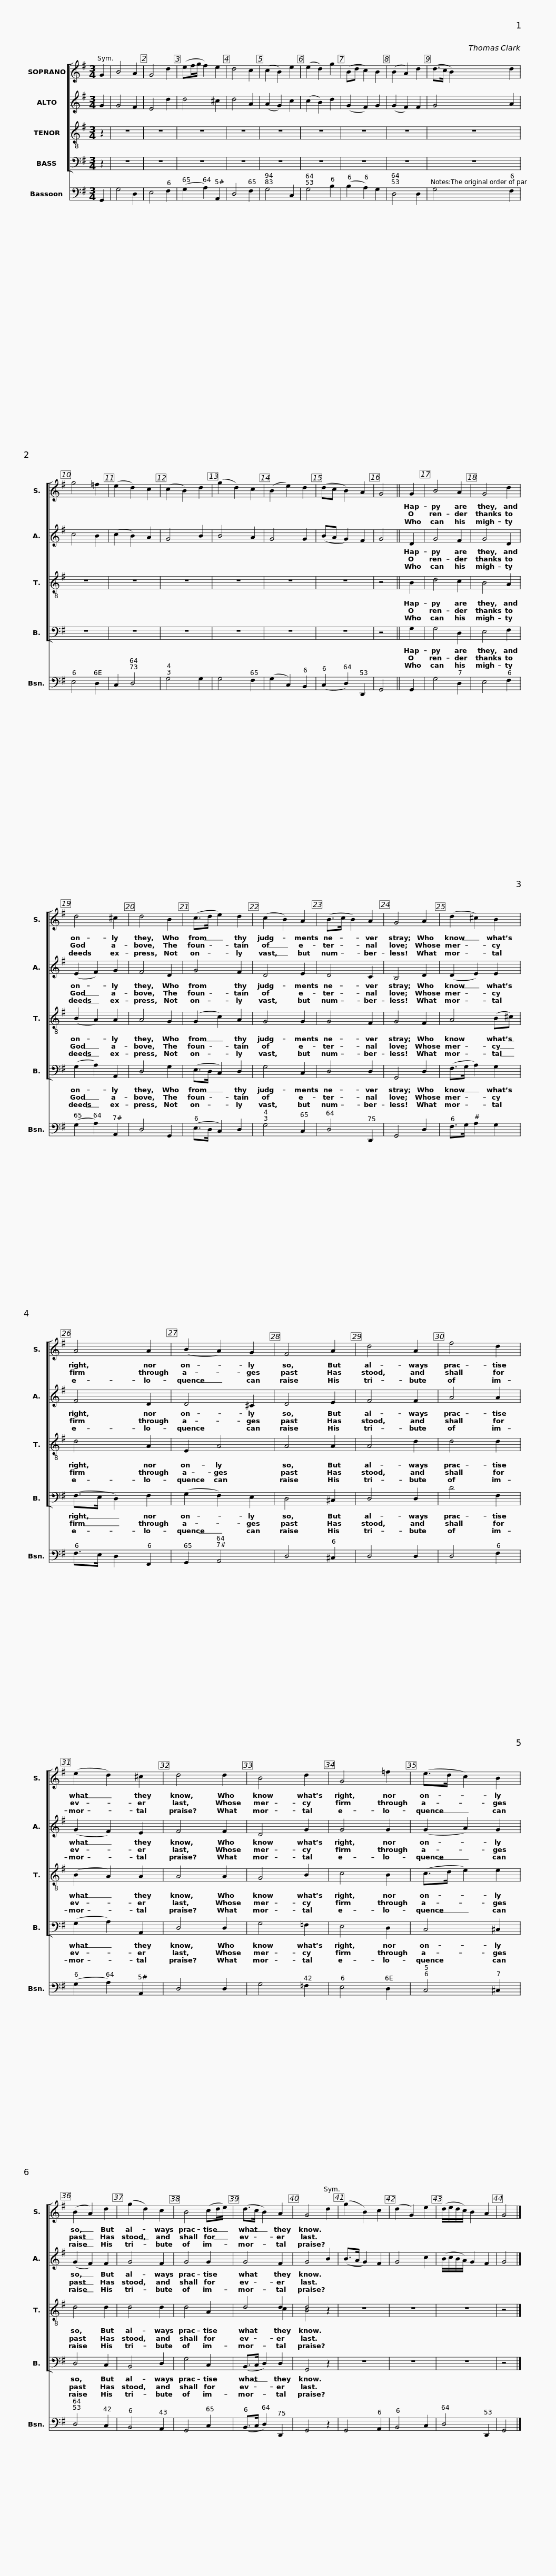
X:1
%%score [ 1 2 ( 3 4 ) 5 ] 6
L:1/8
M:3/4
I:linebreak $
K:G
V:1 treble
V:2 treble
V:3 treble-8 transpose=-12
V:4 treble-8 transpose="-12 "
V:5 bass
V:6 bass
V:1
 G2 | B4 A2 | G4 d2 | (ef/g/ f2) e2 | d4 c2 | %5
 (c2 B2) e2 | (e2 d2) g2 | (Bd c2) B2 | (B2 A2) d2 |$ (d>c B2) d2 | %10
 g4 =f2 | (e2 d2) c2 | (c2 B2) d2 | (g2 d2) c2 | (B2 e2) d2 | %15
 (dc B2) A2 | G4 ||$ G2 | B4 A2 | G4 d2 | %20
 d4 ^c2 | d4 B2 | (c>d e2) d2 | (c2 B2) A2 | (B>c B2) A2 |$ %25
 G4 A2 |$ (d2 ^c2) B2 | A4 A2 | (B2 A2) G2 | F4 A2 | %30
 d4 A2 | f4 d2 |$ (e2 d2) ^c2 | d4 d2 |$ B4 d2 | %35
 G4 =f2 | (e>d c2) B2 | (B2 A2) d2 | (g2 d2) c2 | B4 (cd/e/) |$ %40
 (d>c B2) A2 | G4 d2 |$ (g2 B2) c2 | (d2 G2) e2 | (d/e/d/c/) B2 A2 | %45
 G4 |] %46
V:2
 G2 | G4 F2 | E4 d2 | d4 ^c2 | d4 A2 | %5
 (A2 G2) c2 | (c2 B2) d2 | (G2 F2) G2 | (G2 F2) F2 |$ G4 A2 | %10
 c4 B2 | (c2 B2) A2 | G4 B2 | B4 A2 | G4 G2 | %15
 (BA G2) F2 | G4 ||$ D2 | G4 F2 | G4 D2 | %20
 (E2 F2) G2 | F4 D2 | G4 F2 | D4 E2 | D4 C2 |$ %25
 B,4 D2 |$ (D2 E2) E2 | F4 D2 | D4 ^C2 | D4 E2 | %30
 F4 F2 | A4 A2 |$ (G2 F2) E2 | F4 F2 |$ D4 G2 | %35
 G4 G2 | (G2 A2) G2 | (G2 F2) F2 | G4 F2 | G4 G2 |$ %40
 G4 F2 | G4 B2 |$ (B>A G2) F2 | G4 c2 | (B/c/B/A/) G2 F2 | %45
 G4 |] %46
V:3
 z2 | z6 | z6 | z6 | z6 | %5
 z6 | z6 | z6 | z6 |$ z6 | %10
 z6 | z6 | z6 | z6 | z6 | %15
 z6 | z4 ||$ B2 | d4 c2 | B4 A2 | %20
 (B2 A2) A2 | A4 G2 | (G2 c2) A2 | G4 G2 | G4 F2 |$ %25
 G4 F2 |$ A4 (B^c) | d4 A2 | E2 A4 | A4 A2 | %30
 A4 d2 | d4 d2 |$ (B2 A2) A2 | A4 A2 |$ G4 B2 | %35
 c4 B2 | (c>d e2) e2 | d4 d2 | d4 d2 | d4 A2 |$ %40
 d4 d2 | d4 z2 |$ z6 | z6 | z6 | %45
 z4 |] %46
V:4
 x2 | x6 | x6 | x6 | x6 | %5
 x6 | x6 | x6 | x6 |$ x6 | %10
 x6 | x6 | x6 | x6 | x6 | %15
 x6 | x4 ||$ x2 | x6 | x6 | %20
 x6 | x6 | x6 | x6 | x6 |$ %25
 x6 |$ x6 | x6 | x6 | x6 | %30
 x6 | x6 |$ x6 | x6 |$ x6 | %35
 x6 | x6 | x6 | x6 | x6 |$ %40
 x4 c2 | B4 x2 |$ x6 | x6 | x6 | %45
 x4 |] %46
V:5
 z2 | z6 | z6 | z6 | z6 | %5
 z6 | z6 | z6 | z6 |$ z6 | %10
 z6 | z6 | z6 | z6 | z6 | %15
 z6 | z4 ||$ G,2 | G,4 D,2 | E,4 F,2 | %20
 (G,2 A,2) A,,2 | D,4 G,2 | (E,>D, C,2) D,2 | G,4 C,2 | D,4 D,2 |$ %25
 G,,4 D,2 |$ (F,>G, A,2) G,2 | (F,>E, D,2) F,2 | (G,2 F,2) E,2 | D,4 ^C,2 | %30
 D,4 D,2 | D4 F,2 |$ (G,2 A,2) A,,2 | D,4 D,2 |$ G,4 =F,2 | %35
 E,4 D,2 | C,4 ^C,2 | D,4 C,2 | B,,4 D,2 | G,4 C,2 |$ %40
 (B,,>C, D,2) D,2 | G,,4 z2 |$ z6 | z6 | z6 | %45
 z4 |] %46
V:6
 G,,2 | G,4 D,2 | E,4 F,2 | (G,2 A,2) A,,2 | D,4 F,2 | %5
 G,4 C,2 | G,4 B,2 | (B,2 A,2) G,2 | D,4 D,2 |$ G,4 F,2 | %10
 E,4 D,2 | C,2 D,4 | G,4 G,2 | G,4 F,2 | (G,2 C,2) B,,2 | %15
 (C,2 D,2) D,,2 | G,,4 ||$ G,,2 | G,4 D,2 | E,4 F,2 | %20
 (G,2 A,2) A,,2 | D,4 G,,2 | (E,>D, C,2) D,2 | G,4 C,2 | D,4 D,,2 |$ %25
 G,,4 D,2 |$ F,>G, A,2 G,2 | F,>E, D,2 F,,2 | G,,2 A,,4 | D,4 ^C,2 | %30
 D,4 D,2 | D,4 F,2 |$ (G,2 A,2) A,,2 | D,4 D,2 |$ G,4 =F,2 | %35
 E,4 D,2 | C,4 ^C,2 | D,4 C,2 | B,,4 A,,2 | G,,4 C,2 |$ %40
 (B,,>C, D,2) D,,2 | G,,4 z2 |$ G,,4 A,,2 | B,,4 C,2 | D,4 D,,2 | %45
 G,,4 |] %46
